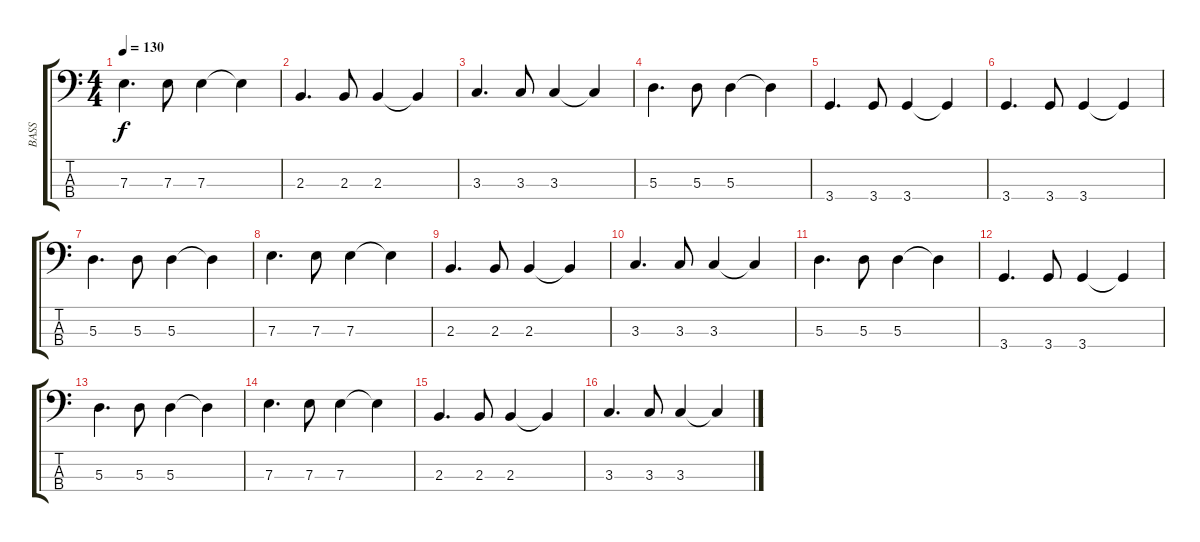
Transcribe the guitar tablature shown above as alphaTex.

\track ("BASS" "BASS") {instrument electricbassfinger}
\staff {score tabs}
\tuning (G2 D2 A1 E1) {hide}
\ts (4 4)
\tempo 130
\clef f4
\ks c
7.3.4{d dy f} 7.3.8 7.3.4 7.3{t}.4 |
2.3.4{d} 2.3.8 2.3.4 2.3{t}.4 |
3.3.4{d} 3.3.8 3.3.4 3.3{t}.4 |
5.3.4{d} 5.3.8 5.3.4 5.3{t}.4 |
3.4.4{d} 3.4.8 3.4.4 3.4{t}.4 |
3.4.4{d} 3.4.8 3.4.4 3.4{t}.4 |
5.3.4{d} 5.3.8 5.3.4 5.3{t}.4 |
7.3.4{d} 7.3.8 7.3.4 7.3{t}.4 |
2.3.4{d} 2.3.8 2.3.4 2.3{t}.4 |
3.3.4{d} 3.3.8 3.3.4 3.3{t}.4 |
5.3.4{d} 5.3.8 5.3.4 5.3{t}.4 |
3.4.4{d} 3.4.8 3.4.4 3.4{t}.4 |
5.3.4{d} 5.3.8 5.3.4 5.3{t}.4 |
7.3.4{d} 7.3.8 7.3.4 7.3{t}.4 |
2.3.4{d} 2.3.8 2.3.4 2.3{t}.4 |
3.3.4{d} 3.3.8 3.3.4 3.3{t}.4
